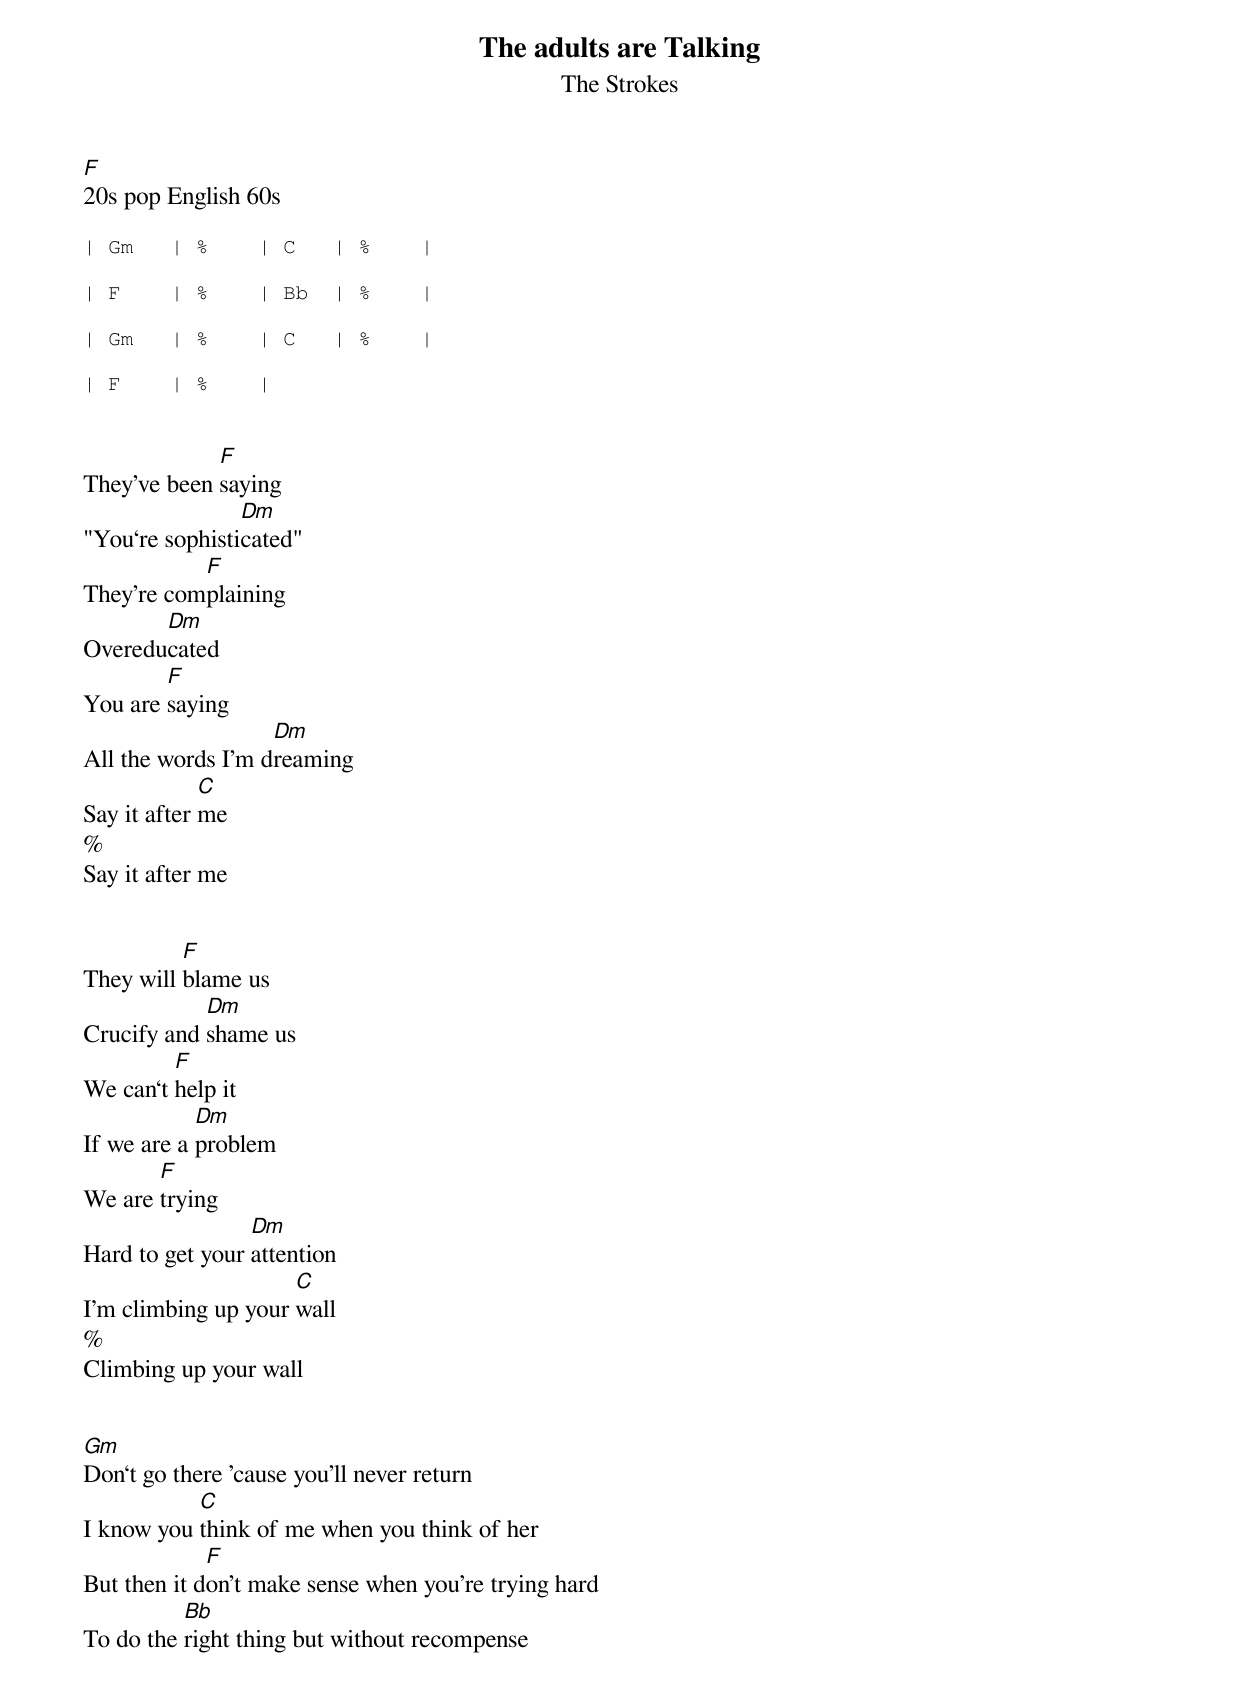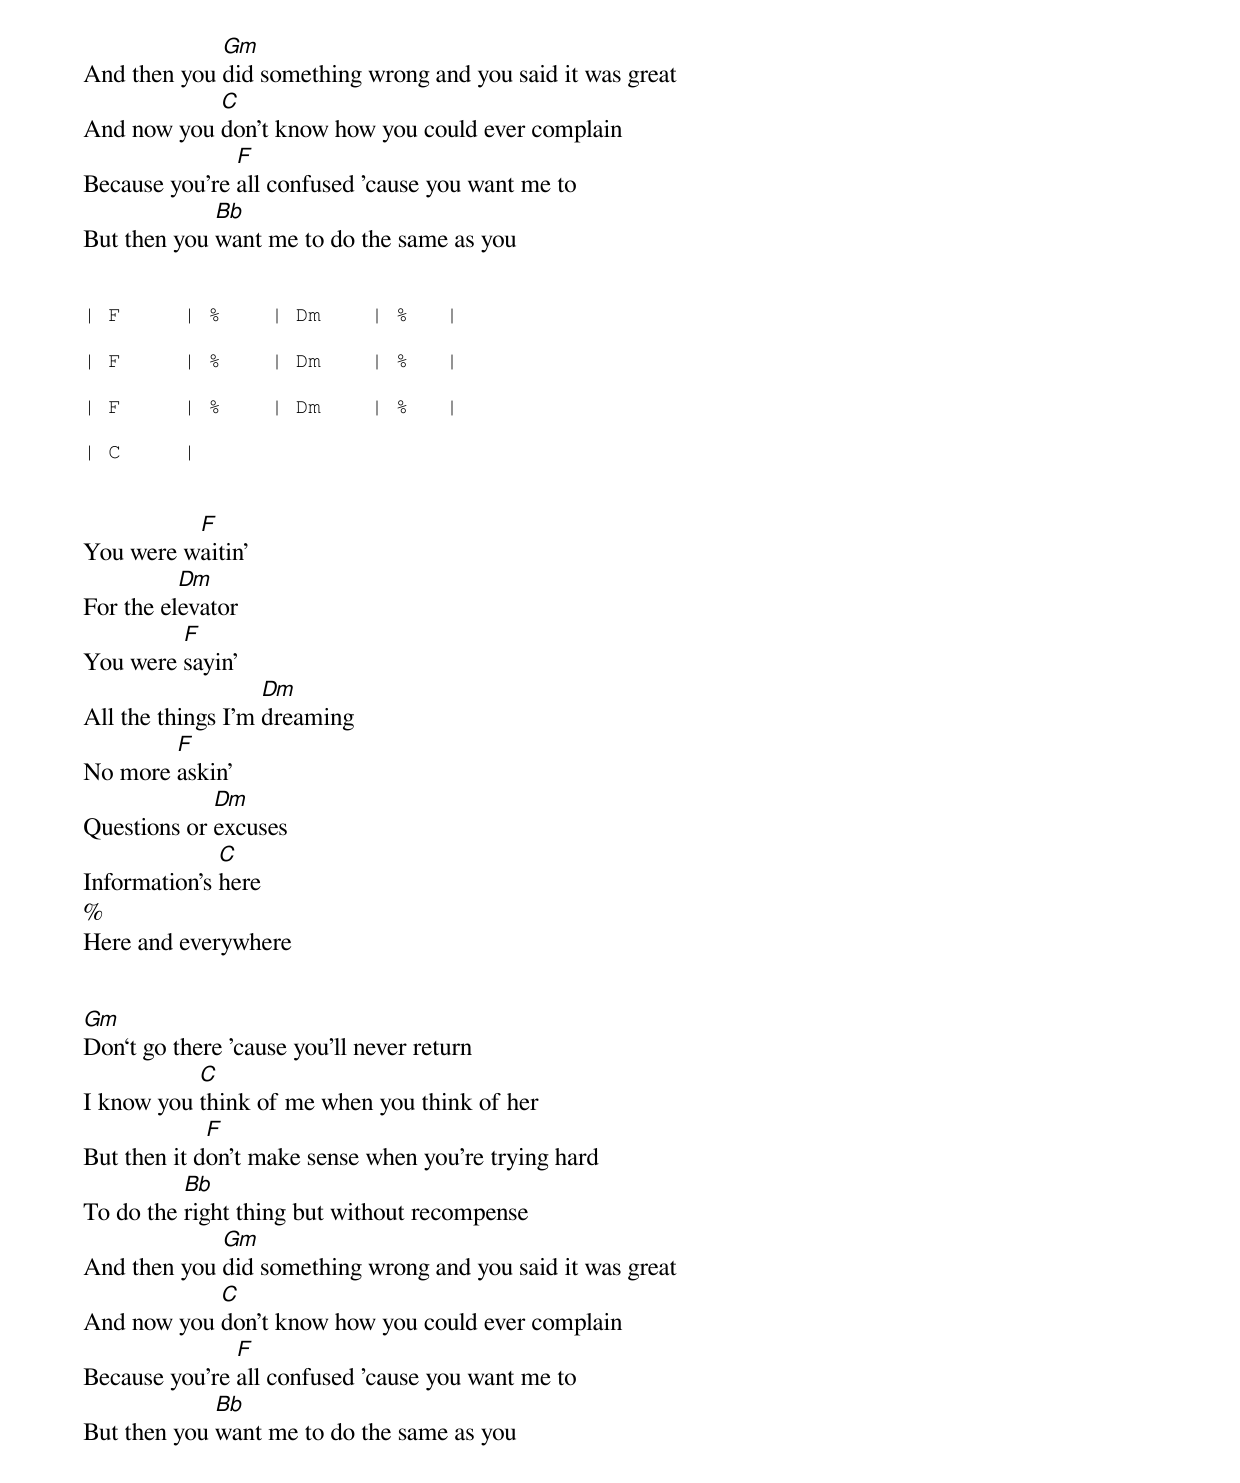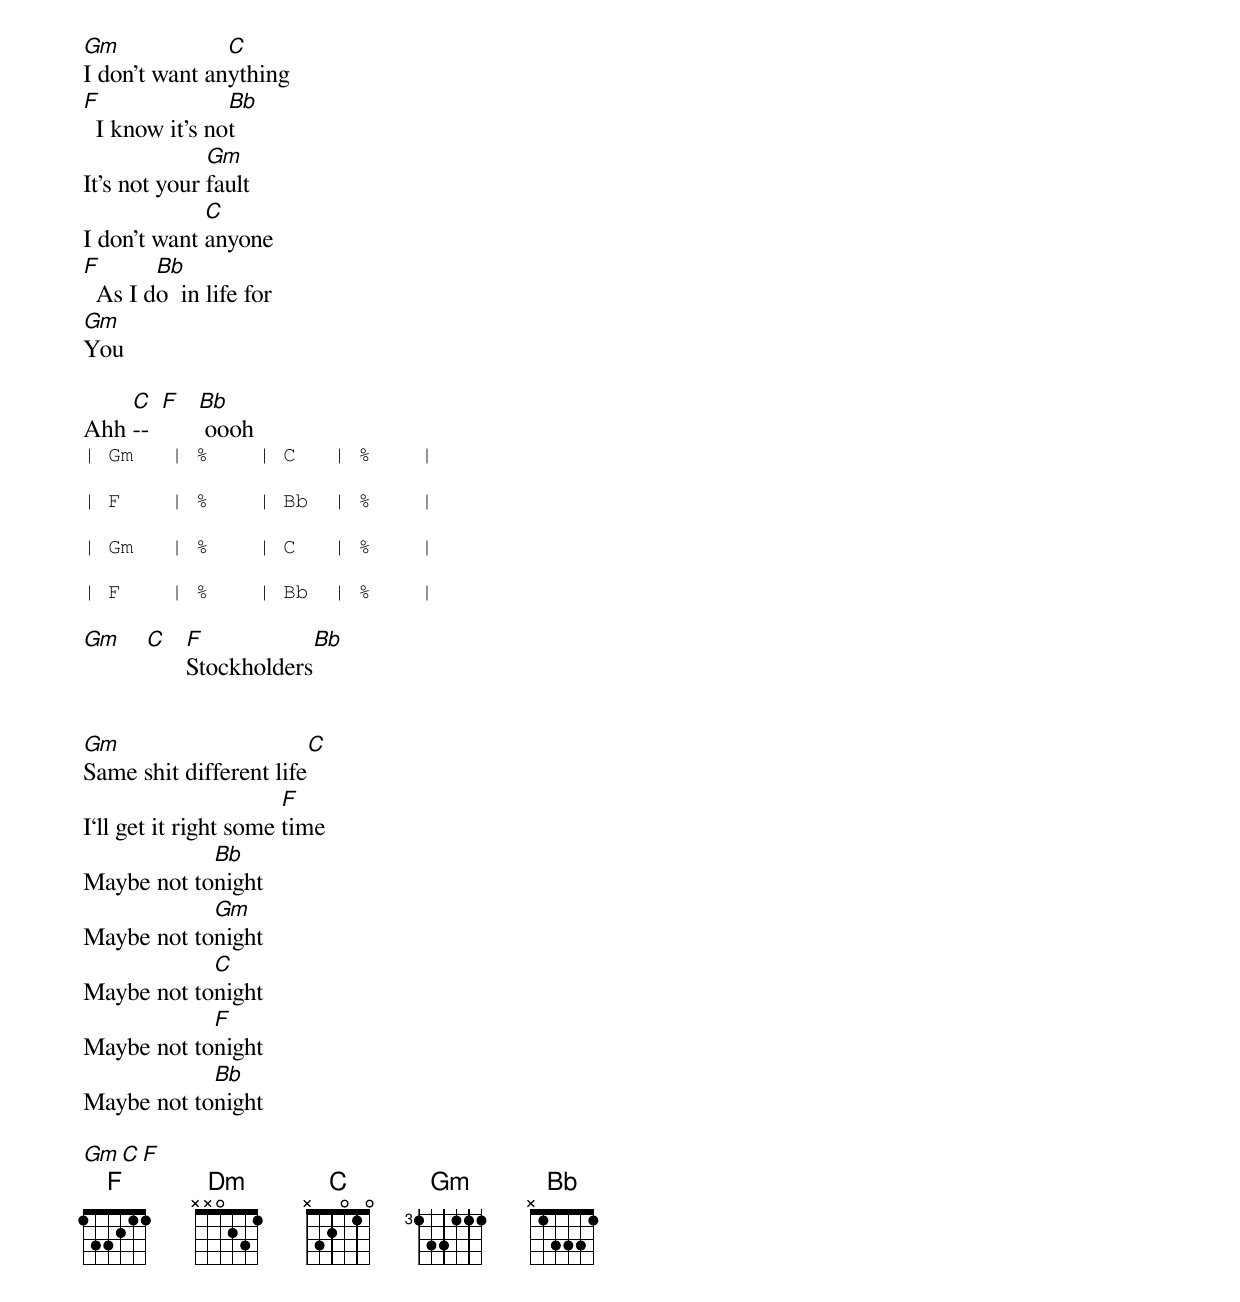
The adults are Talking
The Strokes
F
20s pop English 60s

| Gm   | %    | C   | %    |

| F    | %    | Bb  | %    |

| Gm   | %    | C   | %    |

| F    | %    |


             F
They've been saying
                Dm
"You‘re sophisticated"
           F
They're complaining
       Dm
Overeducated
        F
You are saying
                   Dm
All the words I'm dreaming
             C
Say it after me
%
Say it after me


          F
They will blame us
            Dm
Crucify and shame us
         F
We can‘t help it
            Dm
If we are a problem
       F
We are trying
                 Dm
Hard to get your attention
                     C
I'm climbing up your wall
%
Climbing up your wall


Gm
Don‘t go there 'cause you'll never return
           C
I know you think of me when you think of her
             F
But then it don't make sense when you're trying hard
          Bb
To do the right thing but without recompense
             Gm
And then you did something wrong and you said it was great
            C
And now you don't know how you could ever complain
               F
Because you're all confused 'cause you want me to
             Bb
But then you want me to do the same as you


| F     | %    | Dm    | %   |

| F     | %    | Dm    | %   |

| F     | %    | Dm    | %   |

| C     |


          F
You were waitin'
          Dm
For the elevator
         F
You were sayin'
                   Dm
All the things I'm dreaming
        F
No more askin'
             Dm
Questions or excuses
              C
Information's here
%
Here and everywhere


Gm
Don‘t go there 'cause you'll never return
           C
I know you think of me when you think of her
             F
But then it don't make sense when you're trying hard
          Bb
To do the right thing but without recompense
             Gm
And then you did something wrong and you said it was great
            C
And now you don't know how you could ever complain
               F
Because you're all confused 'cause you want me to
             Bb
But then you want me to do the same as you


Gm             C
I don't want anything
F               Bb
  I know it's not
              Gm
It's not your fault
             C
I don't want anyone
F       Bb
  As I do  in life for
Gm
You

    C   F  Bb
Ahh --      oooh
| Gm   | %    | C   | %    |

| F    | %    | Bb  | %    |

| Gm   | %    | C   | %    |

| F    | %    | Bb  | %    |

Gm  C  F            Bb
       Stockholders


Gm                      C
Same shit different life
                       F
I‘ll get it right some time
            Bb
Maybe not tonight
            Gm
Maybe not tonight
            C
Maybe not tonight
            F
Maybe not tonight
            Bb
Maybe not tonight

Gm  C  F
